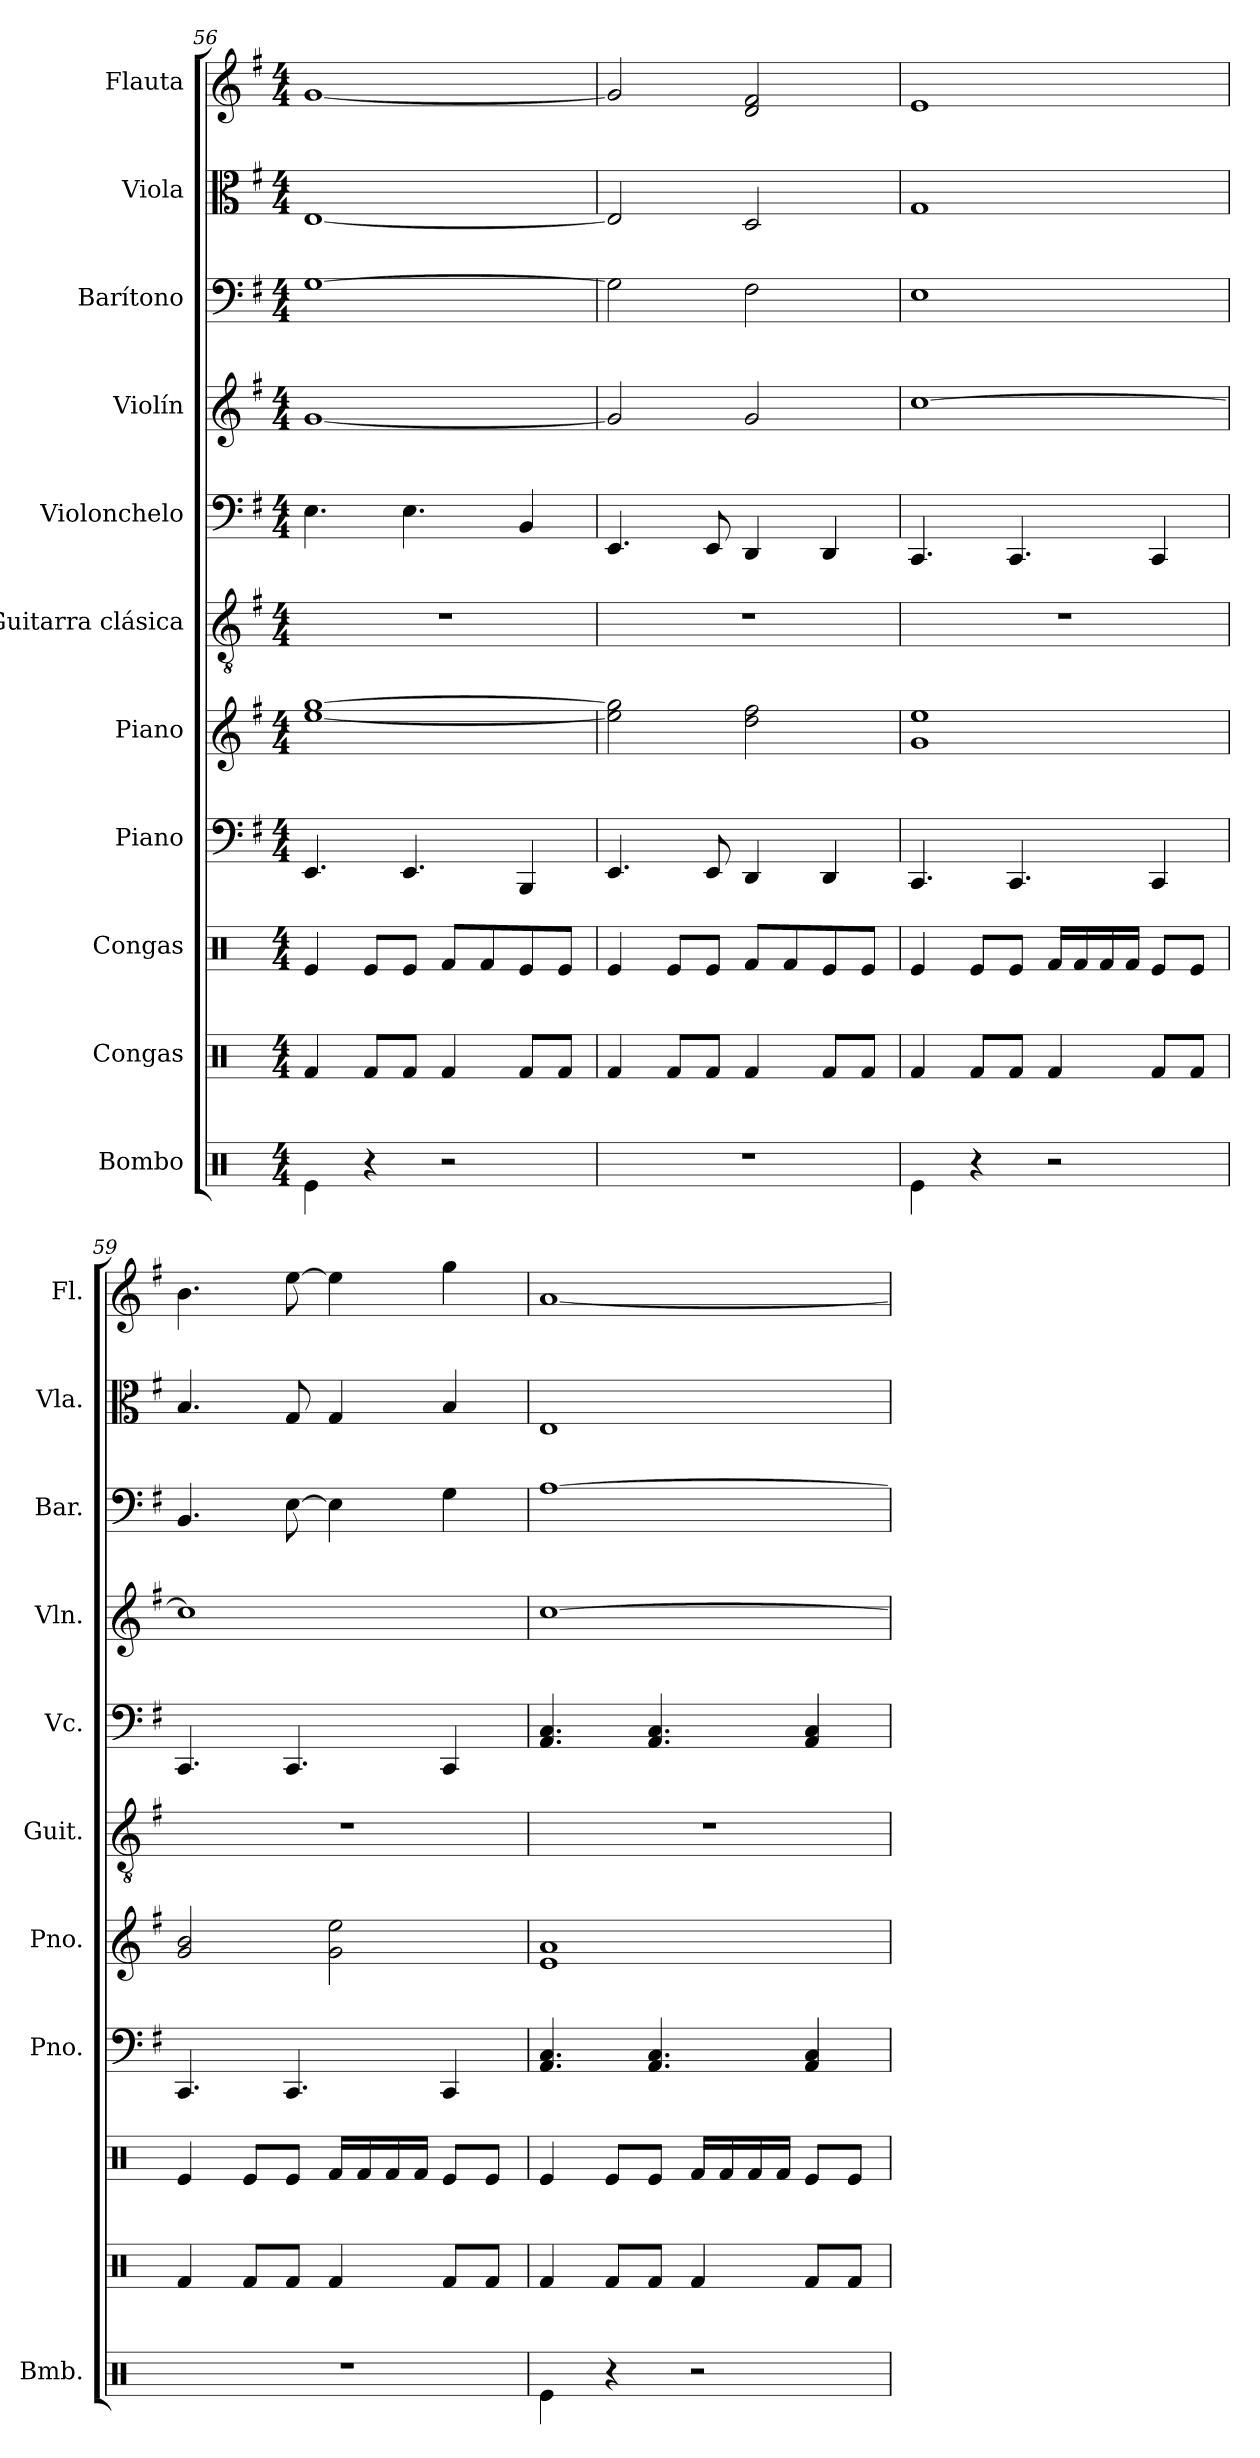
**kern	**kern	**kern	**kern	**kern	**kern	**kern	**kern	**kern	**kern	**kern
*part11	*part10	*part9	*part8	*part7	*part6	*part5	*part4	*part3	*part2	*part1
*staff11	*staff10	*staff9	*staff8	*staff7	*staff6	*staff5	*staff4	*staff3	*staff2	*staff1
*I"Bombo	*I"Congas	*I"Congas	*I"Piano	*I"Piano	*I"Guitarra clásica	*I"Violonchelo	*I"Violín	*I"Barítono	*I"Viola	*I"Flauta
*I'Bmb.	*	*	*I'Pno.	*I'Pno.	*I'Guit.	*I'Vc.	*I'Vln.	*I'Bar.	*I'Vla.	*I'Fl.
!!LO:PB:g=z
*clefX	*clefX	*clefX	*clefF4	*clefG2	*clefGv2	*clefF4	*clefG2	*clefF4	*clefC3	*clefG2
*k[]	*k[]	*k[]	*k[f#]	*k[f#]	*k[f#]	*k[f#]	*k[f#]	*k[f#]	*k[f#]	*k[f#]
*M4/4	*M4/4	*M4/4	*M4/4	*M4/4	*M4/4	*M4/4	*M4/4	*M4/4	*M4/4	*M4/4
=56	=56	=56	=56	=56	=56	=56	=56	=56	=56	=56
4Re\	4Rf/	4Re/	4.EE/	[1ee [1gg	1r	4.E\	[1g	[1G	[1E	[1g
4r	8Rf/L	8Re/L	.	.	.	.	.	.	.	.
.	8Rf/J	8Re/J	4.EE/	.	.	4.E\	.	.	.	.
2r	4Rf/	8Rf/L	.	.	.	.	.	.	.	.
.	.	8Rf/	.	.	.	.	.	.	.	.
.	8Rf/L	8Re/	4BBB/	.	.	4BB/	.	.	.	.
.	8Rf/J	8Re/J	.	.	.	.	.	.	.	.
=57	=57	=57	=57	=57	=57	=57	=57	=57	=57	=57
1r	4Rf/	4Re/	4.EE/	2ee\] 2gg\]	1r	4.EE/	2g/]	2G\]	2E/]	2g/]
.	8Rf/L	8Re/L	.	.	.	.	.	.	.	.
.	8Rf/J	8Re/J	8EE/	.	.	8EE/	.	.	.	.
.	4Rf/	8Rf/L	4DD/	2dd\ 2ff#\	.	4DD/	2g/	2F#\	2D/	2d/ 2f#/
.	.	8Rf/	.	.	.	.	.	.	.	.
.	8Rf/L	8Re/	4DD/	.	.	4DD/	.	.	.	.
.	8Rf/J	8Re/J	.	.	.	.	.	.	.	.
=58	=58	=58	=58	=58	=58	=58	=58	=58	=58	=58
4Re\	4Rf/	4Re/	4.CC/	1g 1ee	1r	4.CC/	[1cc	1E	1G	1e
4r	8Rf/L	8Re/L	.	.	.	.	.	.	.	.
.	8Rf/J	8Re/J	4.CC/	.	.	4.CC/	.	.	.	.
2r	4Rf/	16Rf/LL	.	.	.	.	.	.	.	.
.	.	16Rf/	.	.	.	.	.	.	.	.
.	.	16Rf/	.	.	.	.	.	.	.	.
.	.	16Rf/JJ	.	.	.	.	.	.	.	.
.	8Rf/L	8Re/L	4CC/	.	.	4CC/	.	.	.	.
.	8Rf/J	8Re/J	.	.	.	.	.	.	.	.
=59	=59	=59	=59	=59	=59	=59	=59	=59	=59	=59
1r	4Rf/	4Re/	4.CC/	2g/ 2b/	1r	4.CC/	1cc]	4.BB/	4.B/	4.b\
.	8Rf/L	8Re/L	.	.	.	.	.	.	.	.
.	8Rf/J	8Re/J	4.CC/	.	.	4.CC/	.	[8E\	8G/	[8ee\
.	4Rf/	16Rf/LL	.	2g\ 2ee\	.	.	.	4E\]	4G/	4ee\]
.	.	16Rf/	.	.	.	.	.	.	.	.
.	.	16Rf/	.	.	.	.	.	.	.	.
.	.	16Rf/JJ	.	.	.	.	.	.	.	.
.	8Rf/L	8Re/L	4CC/	.	.	4CC/	.	4G\	4B/	4gg\
.	8Rf/J	8Re/J	.	.	.	.	.	.	.	.
=60	=60	=60	=60	=60	=60	=60	=60	=60	=60	=60
4Re\	4Rf/	4Re/	4.AA/ 4.C/	1e 1a	1r	4.AA/ 4.C/	[1cc	[1A	1E	[1a
4r	8Rf/L	8Re/L	.	.	.	.	.	.	.	.
.	8Rf/J	8Re/J	4.AA/ 4.C/	.	.	4.AA/ 4.C/	.	.	.	.
2r	4Rf/	16Rf/LL	.	.	.	.	.	.	.	.
.	.	16Rf/	.	.	.	.	.	.	.	.
.	.	16Rf/	.	.	.	.	.	.	.	.
.	.	16Rf/JJ	.	.	.	.	.	.	.	.
.	8Rf/L	8Re/L	4AA/ 4C/	.	.	4AA/ 4C/	.	.	.	.
.	8Rf/J	8Re/J	.	.	.	.	.	.	.	.
=	=	=	=	=	=	=	=	=	=	=
*-	*-	*-	*-	*-	*-	*-	*-	*-	*-	*-
